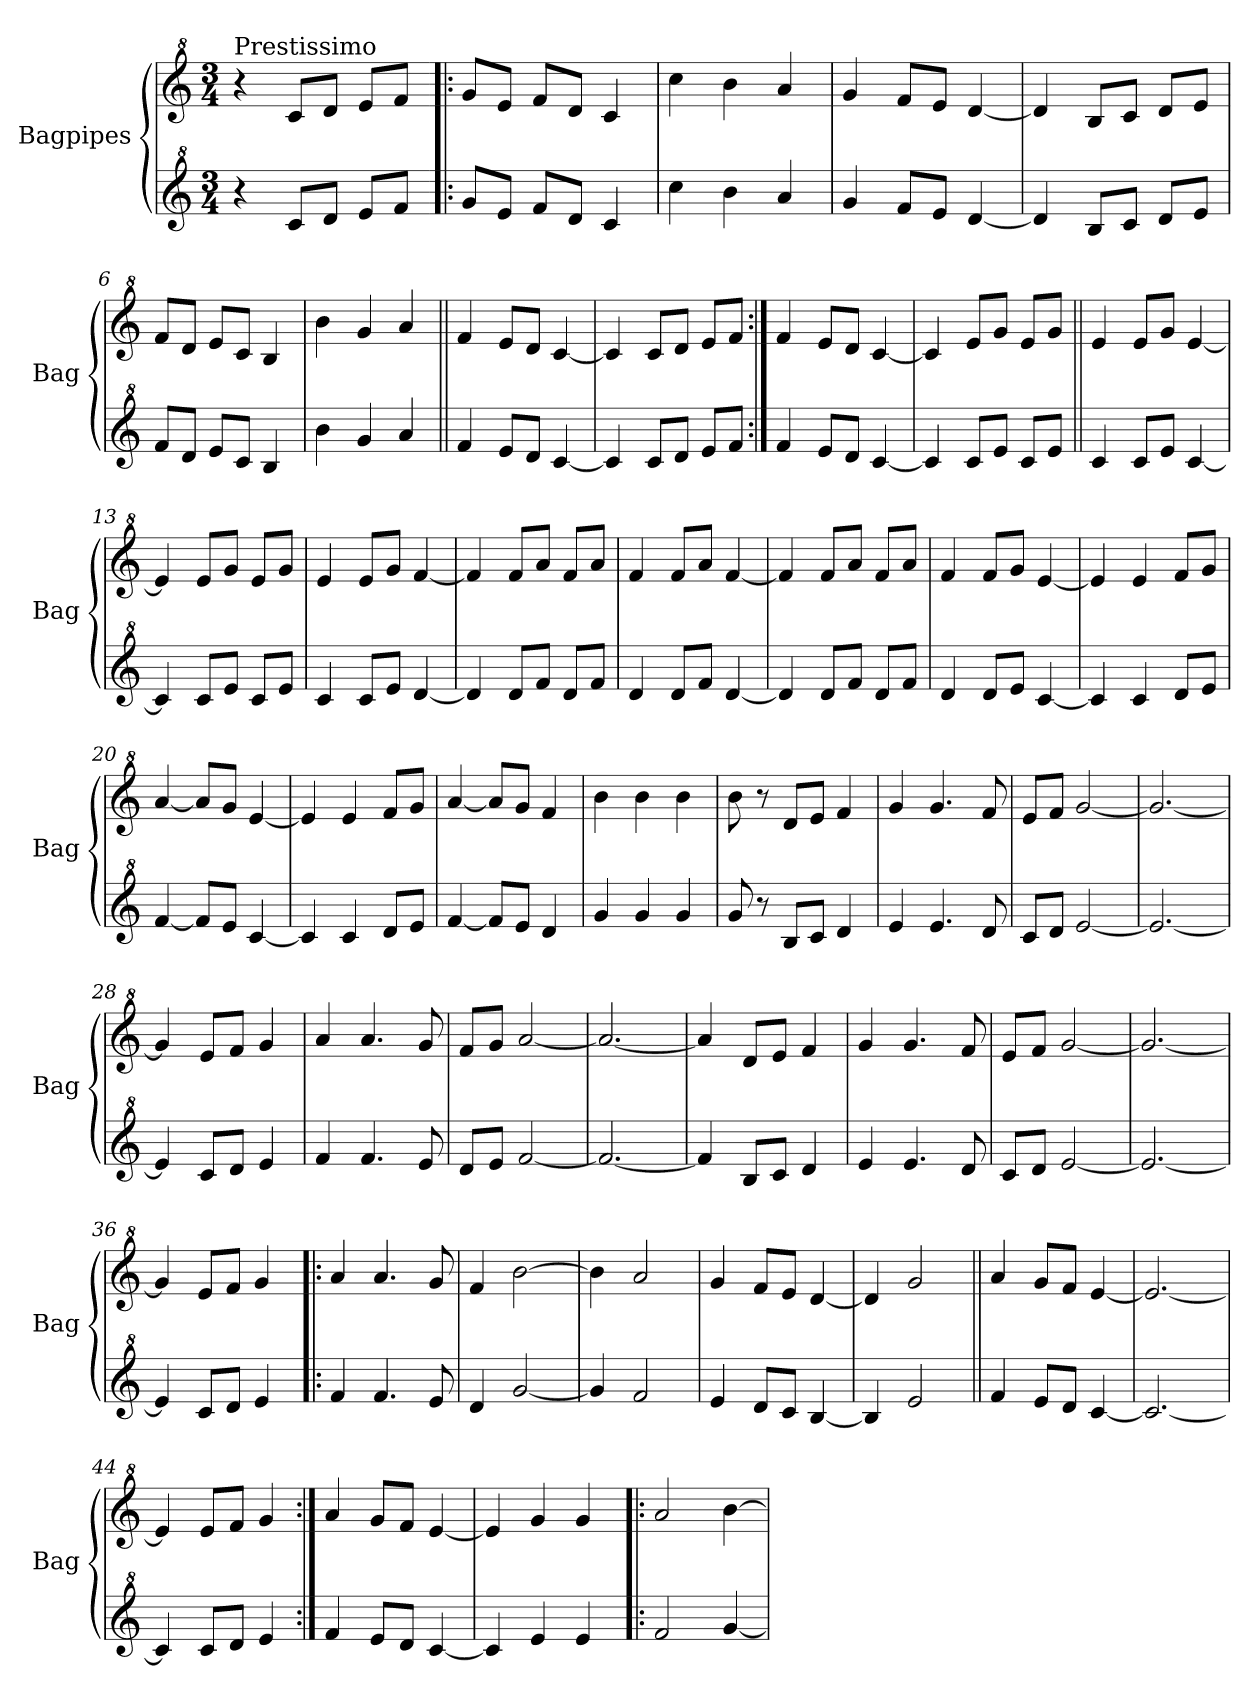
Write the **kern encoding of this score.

**kern	**kern
*part2	*part1
*staff2	*staff1
*I"Bagpipes	*I"Bagpipes
*I'Bag	*I'Bag
*clefG^2	*clefG^2
*k[]	*k[]
*C:	*C:
*M3/4	*M3/4
=1	=1
!	!LO:TX:a:t=Prestissimo
4r	4r
8cc/L	8cc/L
8dd/J	8dd/J
8ee/L	8ee/L
8ff/J	8ff/J
=2!|:	=2!|:
8gg/L	8gg/L
8ee/J	8ee/J
8ff/L	8ff/L
8dd/J	8dd/J
4cc/	4cc/
=3	=3
4ccc\	4ccc\
4bb\	4bb\
4aa/	4aa/
=4	=4
4gg/	4gg/
8ff/L	8ff/L
8ee/J	8ee/J
[4dd/	[4dd/
=5	=5
4dd/]	4dd/]
8b/L	8b/L
8cc/J	8cc/J
8dd/L	8dd/L
8ee/J	8ee/J
=6	=6
8ff/L	8ff/L
8dd/J	8dd/J
8ee/L	8ee/L
8cc/J	8cc/J
4b/	4b/
=7	=7
4bb\	4bb\
4gg/	4gg/
4aa/	4aa/
=8||	=8||
4ff/	4ff/
8ee/L	8ee/L
8dd/J	8dd/J
[4cc/	[4cc/
=9	=9
4cc/]	4cc/]
8cc/L	8cc/L
8dd/J	8dd/J
8ee/L	8ee/L
8ff/J	8ff/J
!!LO:LB:g=z
=10:|!	=10:|!
4ff/	4ff/
8ee/L	8ee/L
8dd/J	8dd/J
[4cc/	[4cc/
=11	=11
4cc/]	4cc/]
8cc/L	8ee/L
8ee/J	8gg/J
8cc/L	8ee/L
8ee/J	8gg/J
=12||	=12||
4cc/	4ee/
8cc/L	8ee/L
8ee/J	8gg/J
[4cc/	[4ee/
=13	=13
4cc/]	4ee/]
8cc/L	8ee/L
8ee/J	8gg/J
8cc/L	8ee/L
8ee/J	8gg/J
=14	=14
4cc/	4ee/
8cc/L	8ee/L
8ee/J	8gg/J
[4dd/	[4ff/
=15	=15
4dd/]	4ff/]
8dd/L	8ff/L
8ff/J	8aa/J
8dd/L	8ff/L
8ff/J	8aa/J
=16	=16
4dd/	4ff/
8dd/L	8ff/L
8ff/J	8aa/J
[4dd/	[4ff/
=17	=17
4dd/]	4ff/]
8dd/L	8ff/L
8ff/J	8aa/J
8dd/L	8ff/L
8ff/J	8aa/J
=18	=18
4dd/	4ff/
8dd/L	8ff/L
8ee/J	8gg/J
[4cc/	[4ee/
!!LO:LB:g=z
=19	=19
4cc/]	4ee/]
4cc/	4ee/
8dd/L	8ff/L
8ee/J	8gg/J
=20	=20
[4ff/	[4aa/
8ff/L]	8aa/L]
8ee/J	8gg/J
[4cc/	[4ee/
=21	=21
4cc/]	4ee/]
4cc/	4ee/
8dd/L	8ff/L
8ee/J	8gg/J
=22	=22
[4ff/	[4aa/
8ff/L]	8aa/L]
8ee/J	8gg/J
4dd/	4ff/
=23	=23
4gg/	4bb\
4gg/	4bb\
4gg/	4bb\
=24	=24
8gg/	8bb\
8r	8r
8b/L	8dd/L
8cc/J	8ee/J
4dd/	4ff/
=25	=25
4ee/	4gg/
4.ee/	4.gg/
8dd/	8ff/
=26	=26
8cc/L	8ee/L
8dd/J	8ff/J
[2ee/	[2gg/
=27	=27
2.ee/_	2.gg/_
=28	=28
4ee/]	4gg/]
8cc/L	8ee/L
8dd/J	8ff/J
4ee/	4gg/
=29	=29
4ff/	4aa/
4.ff/	4.aa/
8ee/	8gg/
!!LO:LB:g=z
=30	=30
8dd/L	8ff/L
8ee/J	8gg/J
[2ff/	[2aa/
=31	=31
2.ff/_	2.aa/_
=32	=32
4ff/]	4aa/]
8b/L	8dd/L
8cc/J	8ee/J
4dd/	4ff/
=33	=33
4ee/	4gg/
4.ee/	4.gg/
8dd/	8ff/
=34	=34
8cc/L	8ee/L
8dd/J	8ff/J
[2ee/	[2gg/
=35	=35
2.ee/_	2.gg/_
=36	=36
4ee/]	4gg/]
8cc/L	8ee/L
8dd/J	8ff/J
4ee/	4gg/
=37!|:	=37!|:
4ff/	4aa/
4.ff/	4.aa/
8ee/	8gg/
=38	=38
4dd/	4ff/
[2gg/	[2bb\
=39	=39
4gg/]	4bb\]
2ff/	2aa/
=40	=40
4ee/	4gg/
8dd/L	8ff/L
8cc/J	8ee/J
[4b/	[4dd/
=41	=41
4b/]	4dd/]
2ee/	2gg/
=42||	=42||
4ff/	4aa/
8ee/L	8gg/L
8dd/J	8ff/J
[4cc/	[4ee/
!!LO:LB:g=z
=43	=43
2.cc/_	2.ee/_
=44	=44
4cc/]	4ee/]
8cc/L	8ee/L
8dd/J	8ff/J
4ee/	4gg/
=45:|!	=45:|!
4ff/	4aa/
8ee/L	8gg/L
8dd/J	8ff/J
[4cc/	[4ee/
=46	=46
4cc/]	4ee/]
4ee/	4gg/
4ee/	4gg/
=47!|:	=47!|:
2ff/	2aa/
[4gg/	[4bb\
=	=
*-	*-
